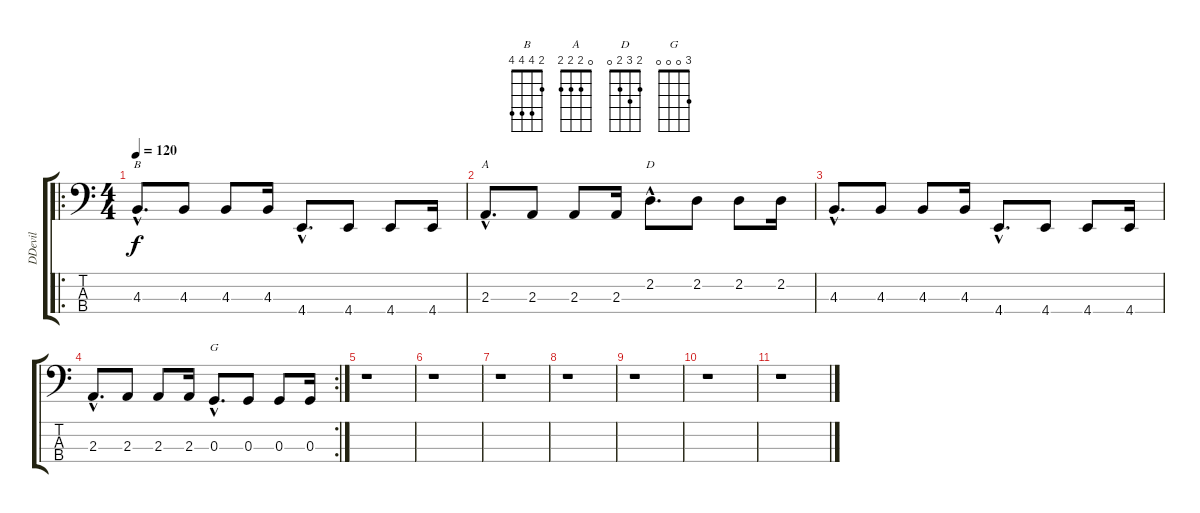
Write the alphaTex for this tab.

\track ("DDevil" "DDevil") {instrument slapbass1}
\staff {score tabs}
\tuning (F2 C2 G1 C1) {hide}
\chord ("B" 2 4 4 4)
\chord ("A" 0 2 2 2)
\chord ("D" 2 3 2 0)
\chord ("G" 3 0 0 0)
\ro
\ts (4 4)
\tempo 120
\clef f4
\ks c
4.3{hac}.8{d ch "B" dy f} 4.3.8 4.3.8 4.3.16 4.4{hac}.8{d} 4.4.8 4.4.8 4.4.16 |
2.3{hac}.8{d ch "A"} 2.3.8 2.3.8 2.3.16 2.2{hac}.8{d ch "D"} 2.2.8 2.2.8 2.2.16 |
4.3{hac}.8{d} 4.3.8 4.3.8 4.3.16 4.4{hac}.8{d} 4.4.8 4.4.8 4.4.16 |
\rc 2
2.3{hac}.8{d} 2.3.8 2.3.8 2.3.16 0.3{hac}.8{d ch "G"} 0.3.8 0.3.8 0.3.16 |
r.1 |
r.1 |
r.1 |
r.1 |
r.1 |
r.1 |
r.1
